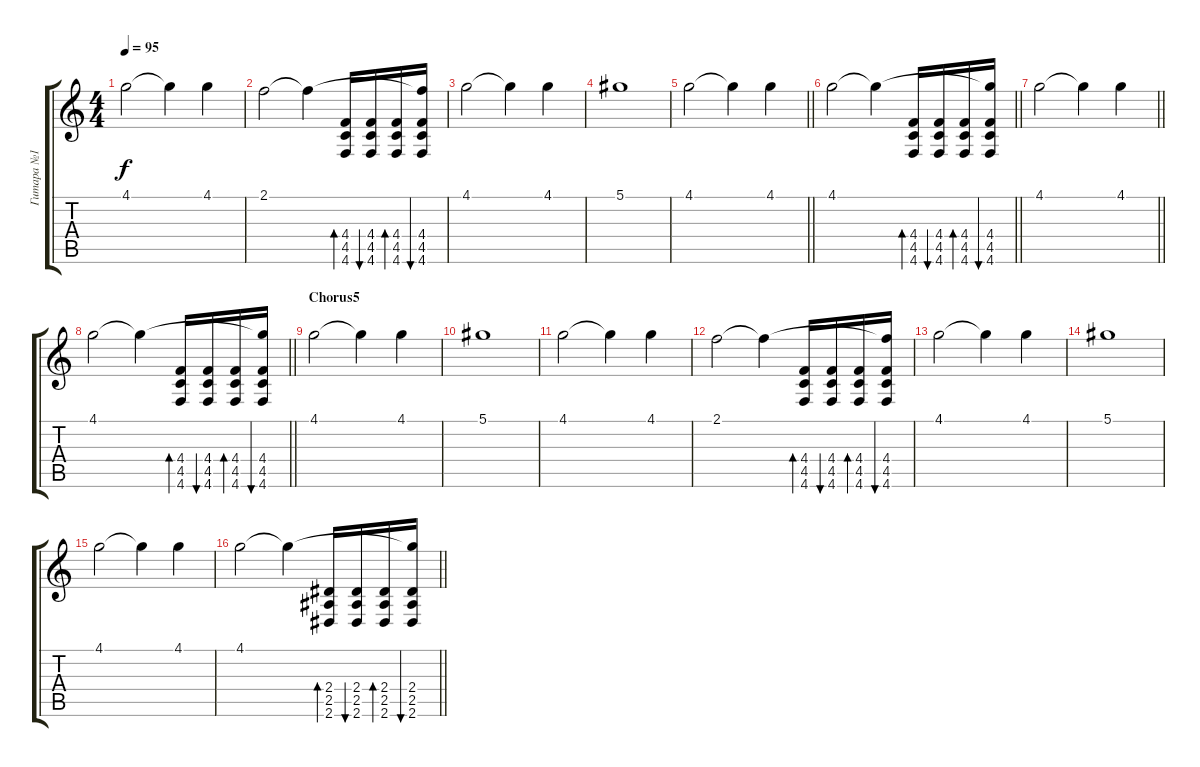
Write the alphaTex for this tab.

\track ("Гитара №1" "Гитара №1") {instrument overdrivenguitar}
\staff {score tabs}
\tuning (Eb4 Bb3 Gb3 Db3 Ab2 Db2) {hide}
\ts (4 4)
\tempo 95
\clef g2
\ks c
4.1.2{dy f} 4.1{t}.4 4.1.4 |
2.1.2 2.1{t}.4 (4.4 4.5 4.6).16{bd 60} (4.4 4.5 4.6).16{bu 60} (4.4 4.5 4.6).16{bd 60} (2.1{t} 4.4 4.5 4.6).16{bu 60} |
4.1.2 4.1{t}.4 4.1.4 |
5.1.1 |
\barLineRight lightlight
4.1.2 4.1{t}.4 4.1.4 |
\barLineRight lightlight
4.1.2 4.1{t}.4 (4.4 4.5 4.6).16{bd 60} (4.4 4.5 4.6).16{bu 60} (4.4 4.5 4.6).16{bd 60} (4.1{t} 4.4 4.5 4.6).16{bu 60} |
\barLineRight lightlight
4.1.2 4.1{t}.4 4.1.4 |
\barLineRight lightlight
4.1.2 4.1{t}.4 (4.4 4.5 4.6).16{bd 60} (4.4 4.5 4.6).16{bu 60} (4.4 4.5 4.6).16{bd 60} (4.1{t} 4.4 4.5 4.6).16{bu 60} |
\section ("" "Chorus5")
4.1.2 4.1{t}.4 4.1.4 |
5.1.1 |
4.1.2 4.1{t}.4 4.1.4 |
2.1.2 2.1{t}.4 (4.4 4.5 4.6).16{bd 60} (4.4 4.5 4.6).16{bu 60} (4.4 4.5 4.6).16{bd 60} (2.1{t} 4.4 4.5 4.6).16{bu 60} |
4.1.2 4.1{t}.4 4.1.4 |
5.1.1 |
4.1.2 4.1{t}.4 4.1.4 |
\barLineRight lightlight
4.1.2 4.1{t}.4 (2.4 2.5 2.6).16{bd 60} (2.4 2.5 2.6).16{bu 60} (2.4 2.5 2.6).16{bd 60} (4.1{t} 2.4 2.5 2.6).16{bu 60}
